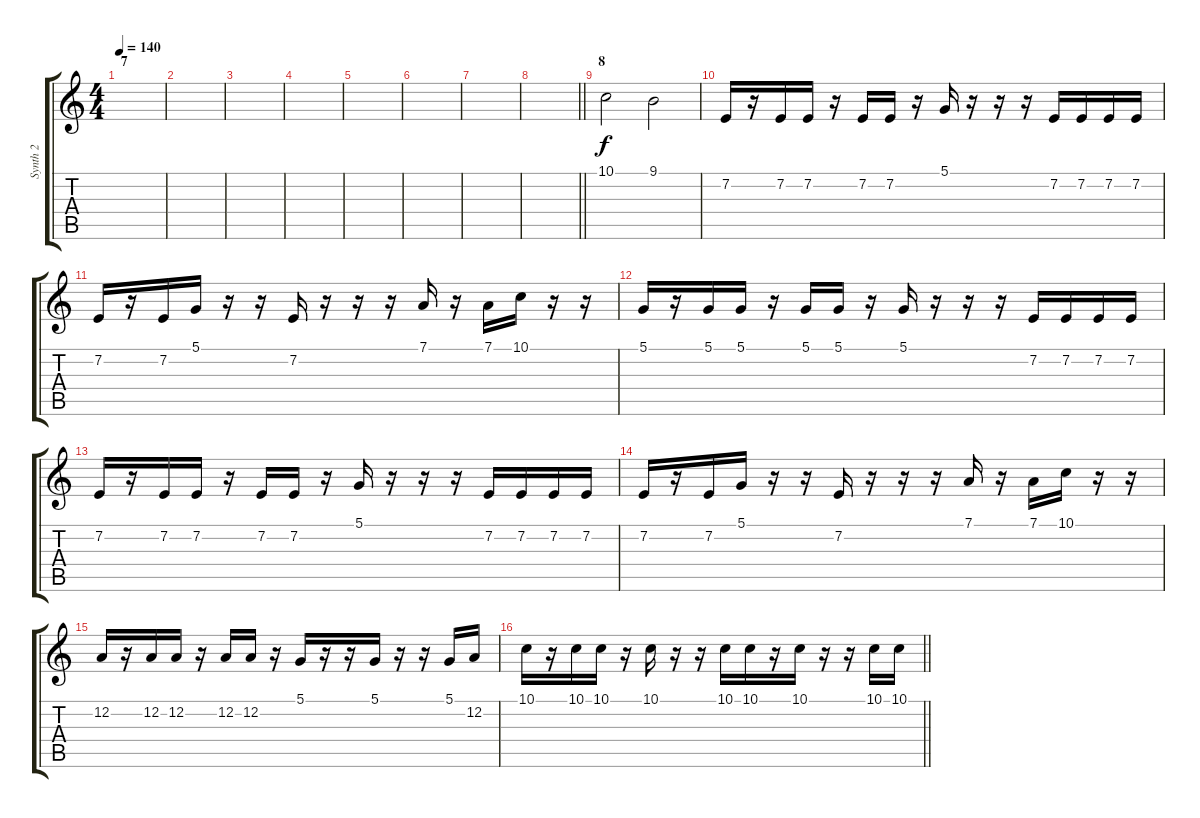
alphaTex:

\track ("Synth 2" "Synth 2") {instrument stringensemble1}
\staff {score tabs}
\tuning (D4 A3 F3 C3 G2 C2) {hide}
\ts (4 4)
\section ("" "7")
\tempo 140
\clef g2
\ks c
|
|
|
|
|
|
|
\barLineRight lightlight
|
\section ("" "8")
10.1.2 9.1.2 |
7.2.16{instrument electricpiano1} r.16 7.2.16 7.2.16 r.16 7.2.16 7.2.16 r.16 5.1.16 r.16 r.16 r.16 7.2.16 7.2.16 7.2.16 7.2.16 |
7.2.16 r.16 7.2.16 5.1.16 r.16 r.16 7.2.16 r.16 r.16 r.16 7.1.16 r.16 7.1.16 10.1.16 r.16 r.16 |
5.1.16{instrument electricpiano1} r.16 5.1.16 5.1.16 r.16 5.1.16 5.1.16 r.16 5.1.16 r.16 r.16 r.16 7.2.16 7.2.16 7.2.16 7.2.16 |
7.2.16{volume 13 instrument electricpiano1} r.16 7.2.16 7.2.16 r.16 7.2.16 7.2.16 r.16 5.1.16 r.16 r.16 r.16 7.2.16 7.2.16 7.2.16 7.2.16 |
7.2.16 r.16 7.2.16 5.1.16 r.16 r.16 7.2.16 r.16 r.16 r.16 7.1.16 r.16 7.1.16 10.1.16 r.16 r.16 |
12.2.16{instrument electricpiano1} r.16 12.2.16 12.2.16 r.16 12.2.16 12.2.16 r.16 5.1.16 r.16 r.16 5.1.16 r.16 r.16 5.1.16 12.2.16 |
\barLineRight lightlight
10.1.16{instrument electricpiano1} r.16 10.1.16 10.1.16 r.16 10.1.16 r.16 r.16 10.1.16 10.1.16 r.16 10.1.16 r.16 r.16 10.1.16 10.1.16
